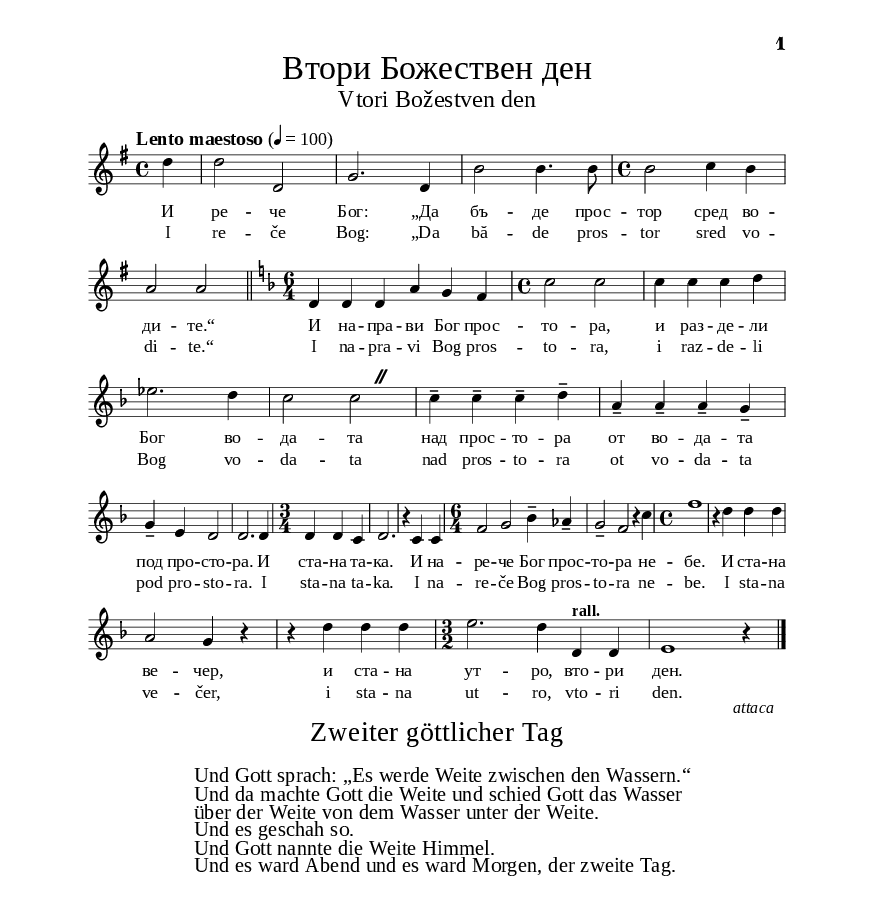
\version "2.24.2"

% include paper part and global functions
\include "include/globals.ily"

\bookpart {
  \label #'ref192
  \tocItem \markup "     Втори Божествен ден – Vtori Božestven den"
  \include "include/bookpart-paper.ily"
  \score {
    \include "include/score-layout.ily"

    \new Voice \absolute {
      \clef treble
      \key g \major
      \time 4/4
      \tempoFunc "Lento maestoso" 4 "100"
      \autoBeamOff
      \partial 4  d''4 | % 2
      d''2 d'2 | % 3
      g'2. d'4 | % 4
      b'2 b'4. b'8 | % 5
      \time 4/4 b'2 c''4 b'4 \break | % 6
      a'2 a'2 \bar "||"
      | % 7
      \time 6/4  | % 7
      \key d \minor
      d'4 d'4 d'4 a'4 g'4
      f'4 | % 8
      \time 4/4  | % 8
      c''2 c''2 | % 9
      c''4 c''4 c''4 d''4 \break|
      es''2. d''4  | % 11
      c''2 c''2^\markup { "     " \musicglyph "scripts.caesura.straight" } | % 12
      c''4 -- c''4 -- c''4 -- d''4
      -- | % 13
      a'4 -- a'4 -- a'4 -- g'4 -- \break | % 14
      g'4 -- e'4 d'2 | % 15
      d'2. d'4  | % 16
      \time 3/4  | % 16
      d'4 d'4 c'4 | % 17
      d'2. | % 18
      r4 c'4 c'4 | % 19
      \time 6/4  | % 19
      f'2 g'2 bes'4 -- as'4 -- |

      g'2 -- f'2 r4 c''4 | % 21
      \time 4/4  | % 21
      f''1  | % 22
      r4 d''4 d''4 d''4 \break | % 23
      a'2 g'4 r4 | % 24
      r4 d''4 d''4 d''4 | % 25
      \time 3/2  | % 25
      e''2. d''4 d'4 ^\markup{ \bold {rall.} }
      d'4 | % 26
      e'1 r4 \bar "|."
    }

    \addlyrics {
      И
      ре -- че Бог: „Да бъ -- де прос --
      тор сред во -- ди -- те.“ И на --
      пра -- ви Бог прос -- то -- ра, и
      раз -- де -- ли Бог во -- да -- та
      над прос -- то -- ра от во -- да --
      та под про -- сто -- ра. И ста --
      на та -- ка. И на -- ре -- че Бог
      прос -- то -- ра не -- бе. И ста --
      на ве -- чер, и ста -- на ут -- ро,
      вто -- ри ден.}
      \addlyrics {
      I
      re -- če Bog: „Da bă -- de pros --
      tor sred vo -- di -- te.“ I na --
      pra -- vi Bog pros -- to -- ra, i
      raz -- de -- li Bog vo -- da -- ta
      nad pros -- to -- ra ot vo -- da --
      ta pod pro -- sto -- ra. I sta --
      na ta -- ka. I na -- re -- če Bog
      pros -- to -- ra ne -- be. I sta --
      na ve -- čer, i sta -- na ut -- ro,
      vto -- ri den.}

        \header {
          title = \titleFunc "Втори Божествен ден" "Vtori Božestven den"
        }

        \midi{}

      } % score

      \markup \raise #2.8 \override #'(baseline-skip . 2) {
        \column {
          \fill-line \italic { "" "" \concat {"attaca" "   " }}
        }
      }

      % include foreign translation(s) of the song
      \version "2.24.4"

\markup \fill-line { \fontsize #deTitleFontSize "Zweiter göttlicher Tag" }
\markup \null
\markup \null
\markup \abs-fontsize #10 {
  \fill-line {
  \override #`(baseline-skip . ,deCoupletBaselineSkip)

  \column {


    \line { " " }

  \line { " "Und Gott sprach: „Es werde Weite zwischen den Wassern.“ }
  \line { " " Und da machte Gott die Weite und schied Gott das Wasser}
  \line { " "über der Weite von dem Wasser unter der Weite.}
  \line { " "Und es geschah so.}
  \line { " "Und Gott nannte die Weite Himmel.  }
  \line { " "Und es ward Abend und es ward Morgen, der zweite Tag.}

  }
  }
}


    } % bookpart

    % Più mosso
    %
